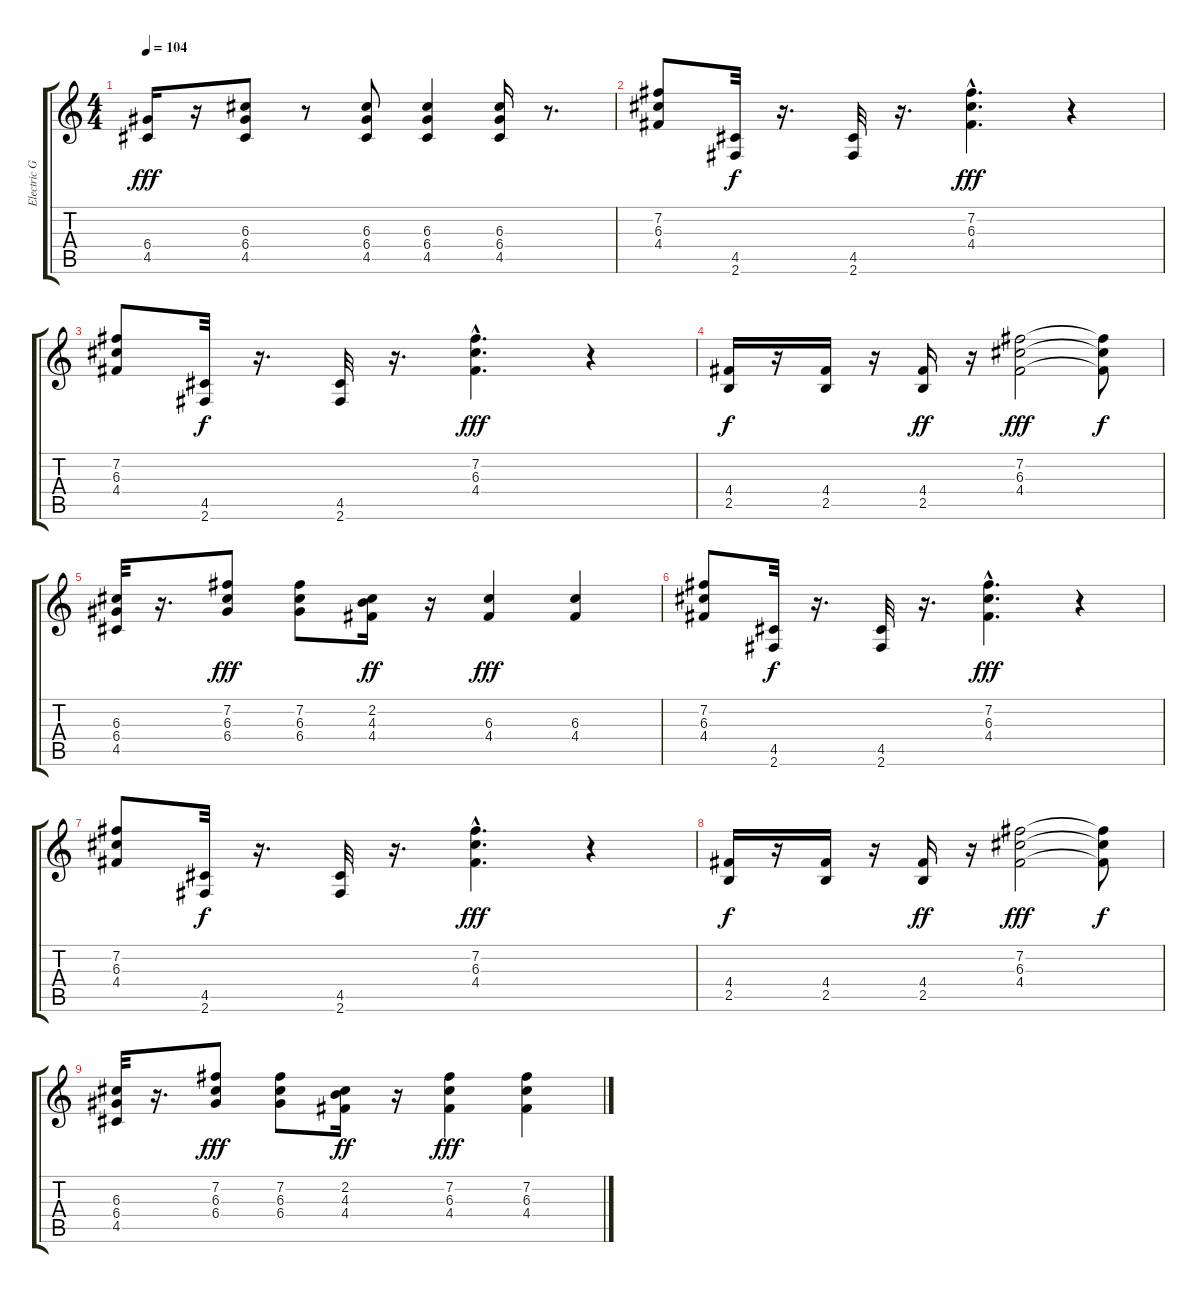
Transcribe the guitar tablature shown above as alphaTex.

\track ("Electric Guitar" "Electric G") {instrument overdrivenguitar}
\staff {score tabs}
\tuning (E4 B3 G3 D3 A2 E2) {hide}
\ts (4 4)
\tempo 104
\clef g2
\ks c
(6.4 4.5).16{dy fff} r.16 (6.3 6.4 4.5).8{volume 13} r.8 (6.3 6.4 4.5).8 (6.3 6.4 4.5).4 (6.3 6.4 4.5).16 r.8{d} |
(7.2 6.3 4.4).8 (4.5 2.6).32{dy f} r.16{d} (4.5 2.6).32 r.16{d} (7.2{hac} 6.3{hac} 4.4{hac}).4{d dy fff} r.4 |
(7.2 6.3 4.4).8 (4.5 2.6).32{dy f} r.16{d} (4.5 2.6).32 r.16{d} (7.2{hac} 6.3{hac} 4.4{hac}).4{d dy fff} r.4 |
(4.4 2.5).16{dy f} r.16 (4.4 2.5).16 r.16 (4.4 2.5).16{dy ff} r.16 (7.2 6.3 4.4).2{dy fff} (7.2{t} 6.3{t} 4.4{t}).8{dy f} |
(6.3 6.4 4.5).32 r.16{d} (7.2 6.3 6.4).8{dy fff} (7.2 6.3 6.4).8 (2.2 4.3 4.4).16{dy ff} r.16 (6.3 4.4).4{dy fff} (6.3 4.4).4 |
(7.2 6.3 4.4).8 (4.5 2.6).32{dy f} r.16{d} (4.5 2.6).32 r.16{d} (7.2{hac} 6.3{hac} 4.4{hac}).4{d dy fff} r.4 |
(7.2 6.3 4.4).8 (4.5 2.6).32{dy f} r.16{d} (4.5 2.6).32 r.16{d} (7.2{hac} 6.3{hac} 4.4{hac}).4{d dy fff} r.4 |
(4.4 2.5).16{dy f} r.16 (4.4 2.5).16 r.16 (4.4 2.5).16{dy ff} r.16 (7.2 6.3 4.4).2{dy fff} (7.2{t} 6.3{t} 4.4{t}).8{dy f} |
(6.3 6.4 4.5).32 r.16{d} (7.2 6.3 6.4).8{dy fff} (7.2 6.3 6.4).8 (2.2 4.3 4.4).16{dy ff} r.16 (7.2 6.3 4.4).4{dy fff} (7.2 6.3 4.4).4
